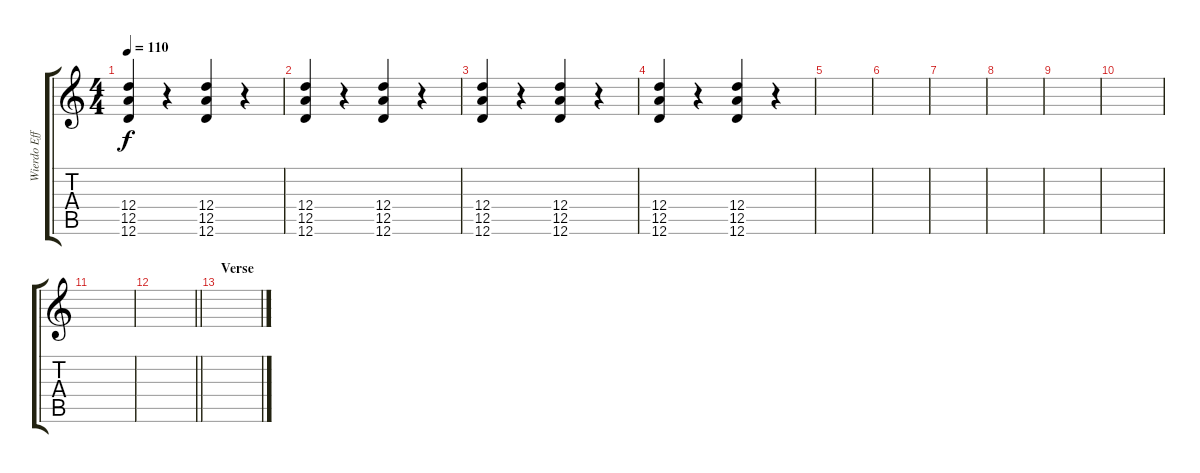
\track ("Wierdo Effects 1" "Wierdo Eff") {instrument overdrivenguitar}
\staff {score tabs}
\tuning (E4 B3 G3 D3 A2 D2) {hide}
\ts (4 4)
\tempo 110
\clef g2
\ks c
(12.4 12.5 12.6).4{dy f balance 0} r.4 (12.4 12.5 12.6).4{balance 16} r.4 |
(12.4 12.5 12.6).4{balance 0} r.4 (12.4 12.5 12.6).4{balance 16} r.4 |
(12.4 12.5 12.6).4{balance 0} r.4 (12.4 12.5 12.6).4{balance 16} r.4 |
(12.4 12.5 12.6).4{balance 0} r.4 (12.4 12.5 12.6).4{balance 16} r.4 |
|
|
|
|
|
|
|
\barLineRight lightlight
|
\section ("" "Verse")
